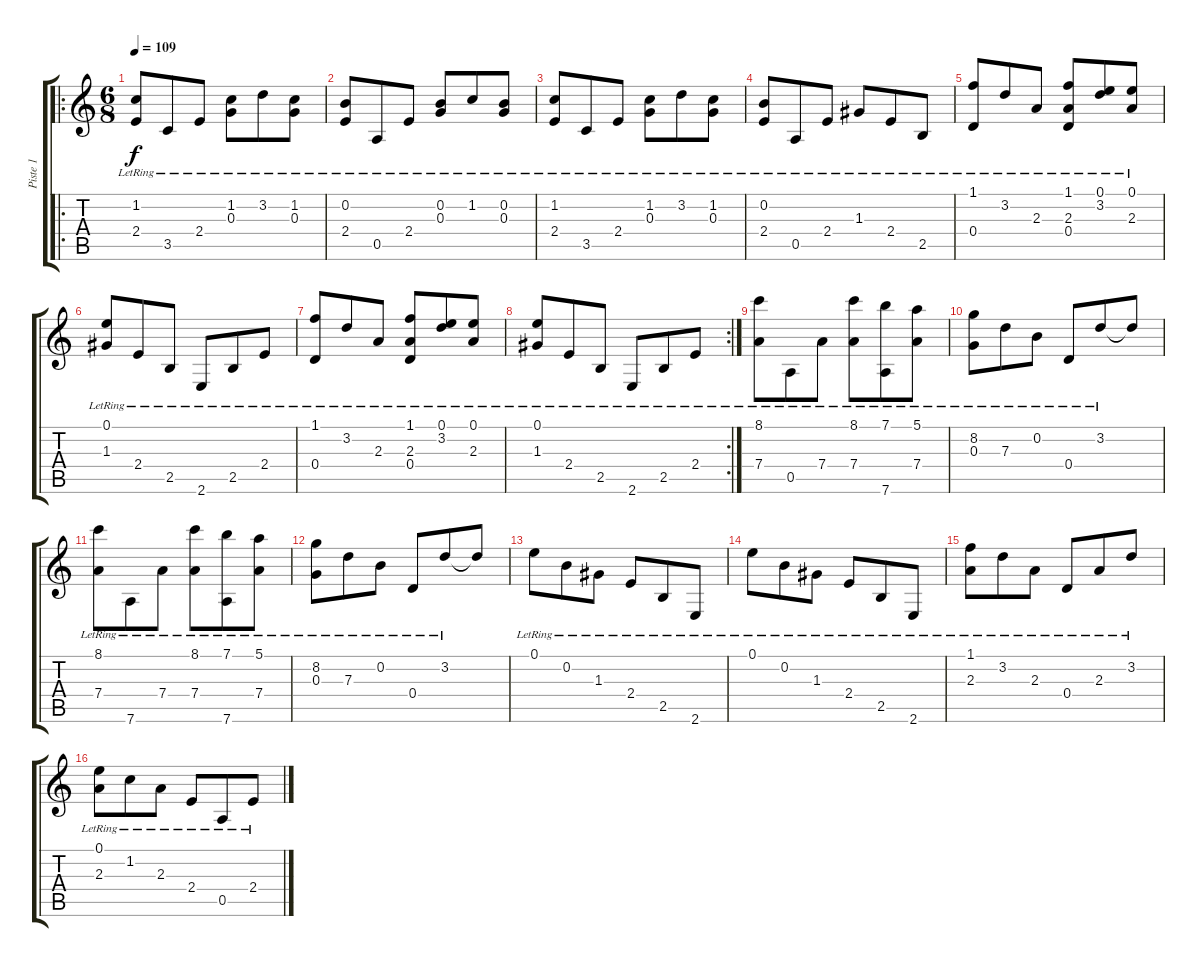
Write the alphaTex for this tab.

\track ("Piste 1" "Piste 1") {instrument acousticguitarnylon}
\staff {score tabs}
\tuning (E4 B3 G3 D3 A2 D2) {hide}
\ro
\ts (6 8)
\tempo 109
\clef g2
\ks c
(1.2{lr} 2.4{lr}).8{dy f instrument acousticguitarnylon} 3.5{lr}.8 2.4{lr}.8 (1.2{lr} 0.3{lr}).8 3.2{lr}.8 (1.2{lr} 0.3{lr}).8 |
(0.2{lr} 2.4{lr}).8 0.5{lr}.8 2.4{lr}.8 (0.2{lr} 0.3{lr}).8 1.2{lr}.8 (0.2{lr} 0.3{lr}).8 |
(1.2{lr} 2.4{lr}).8 3.5{lr}.8 2.4{lr}.8 (1.2{lr} 0.3{lr}).8 3.2{lr}.8 (1.2{lr} 0.3{lr}).8 |
(0.2{lr} 2.4{lr}).8 0.5{lr}.8 2.4{lr}.8 1.3{lr}.8 2.4{lr}.8 2.5{lr}.8 |
(1.1{lr} 0.4{lr}).8 3.2{lr}.8 2.3{lr}.8 (1.1{lr} 2.3{lr} 0.4{lr}).8 (0.1{lr} 3.2{lr}).8 (0.1{lr} 2.3{lr}).8 |
(0.1{lr} 1.3{lr}).8 2.4{lr}.8 2.5{lr}.8 2.6{lr}.8 2.5{lr}.8 2.4{lr}.8 |
(1.1{lr} 0.4{lr}).8 3.2{lr}.8 2.3{lr}.8 (1.1{lr} 2.3{lr} 0.4{lr}).8 (0.1{lr} 3.2{lr}).8 (0.1{lr} 2.3{lr}).8 |
\rc 2
(0.1{lr} 1.3{lr}).8 2.4{lr}.8 2.5{lr}.8 2.6{lr}.8 2.5{lr}.8 2.4{lr}.8 |
(8.1{lr} 7.4{lr}).8 0.5{lr}.8 7.4{lr}.8 (8.1{lr} 7.4{lr}).8 (7.1{lr} 7.6{lr}).8 (5.1{lr} 7.4{lr}).8 |
(8.2{lr} 0.3{lr}).8 7.3{lr}.8 0.2{lr}.8 0.4{lr}.8 3.2{lr}.8 3.2{t}.8 |
(8.1{lr} 7.4{lr}).8 7.6{lr}.8 7.4{lr}.8 (8.1{lr} 7.4{lr}).8 (7.1{lr} 7.6{lr}).8 (5.1{lr} 7.4{lr}).8 |
(8.2{lr} 0.3{lr}).8 7.3{lr}.8 0.2{lr}.8 0.4{lr}.8 3.2{lr}.8 3.2{t}.8 |
0.1{lr}.8 0.2{lr}.8 1.3{lr}.8 2.4{lr}.8 2.5{lr}.8 2.6{lr}.8 |
0.1{lr}.8 0.2{lr}.8 1.3{lr}.8 2.4{lr}.8 2.5{lr}.8 2.6{lr}.8 |
(1.1{lr} 2.3{lr}).8 3.2{lr}.8 2.3{lr}.8 0.4{lr}.8 2.3{lr}.8 3.2{lr}.8 |
(0.1{lr} 2.3{lr}).8 1.2{lr}.8 2.3{lr}.8 2.4{lr}.8 0.5{lr}.8 2.4{lr}.8
